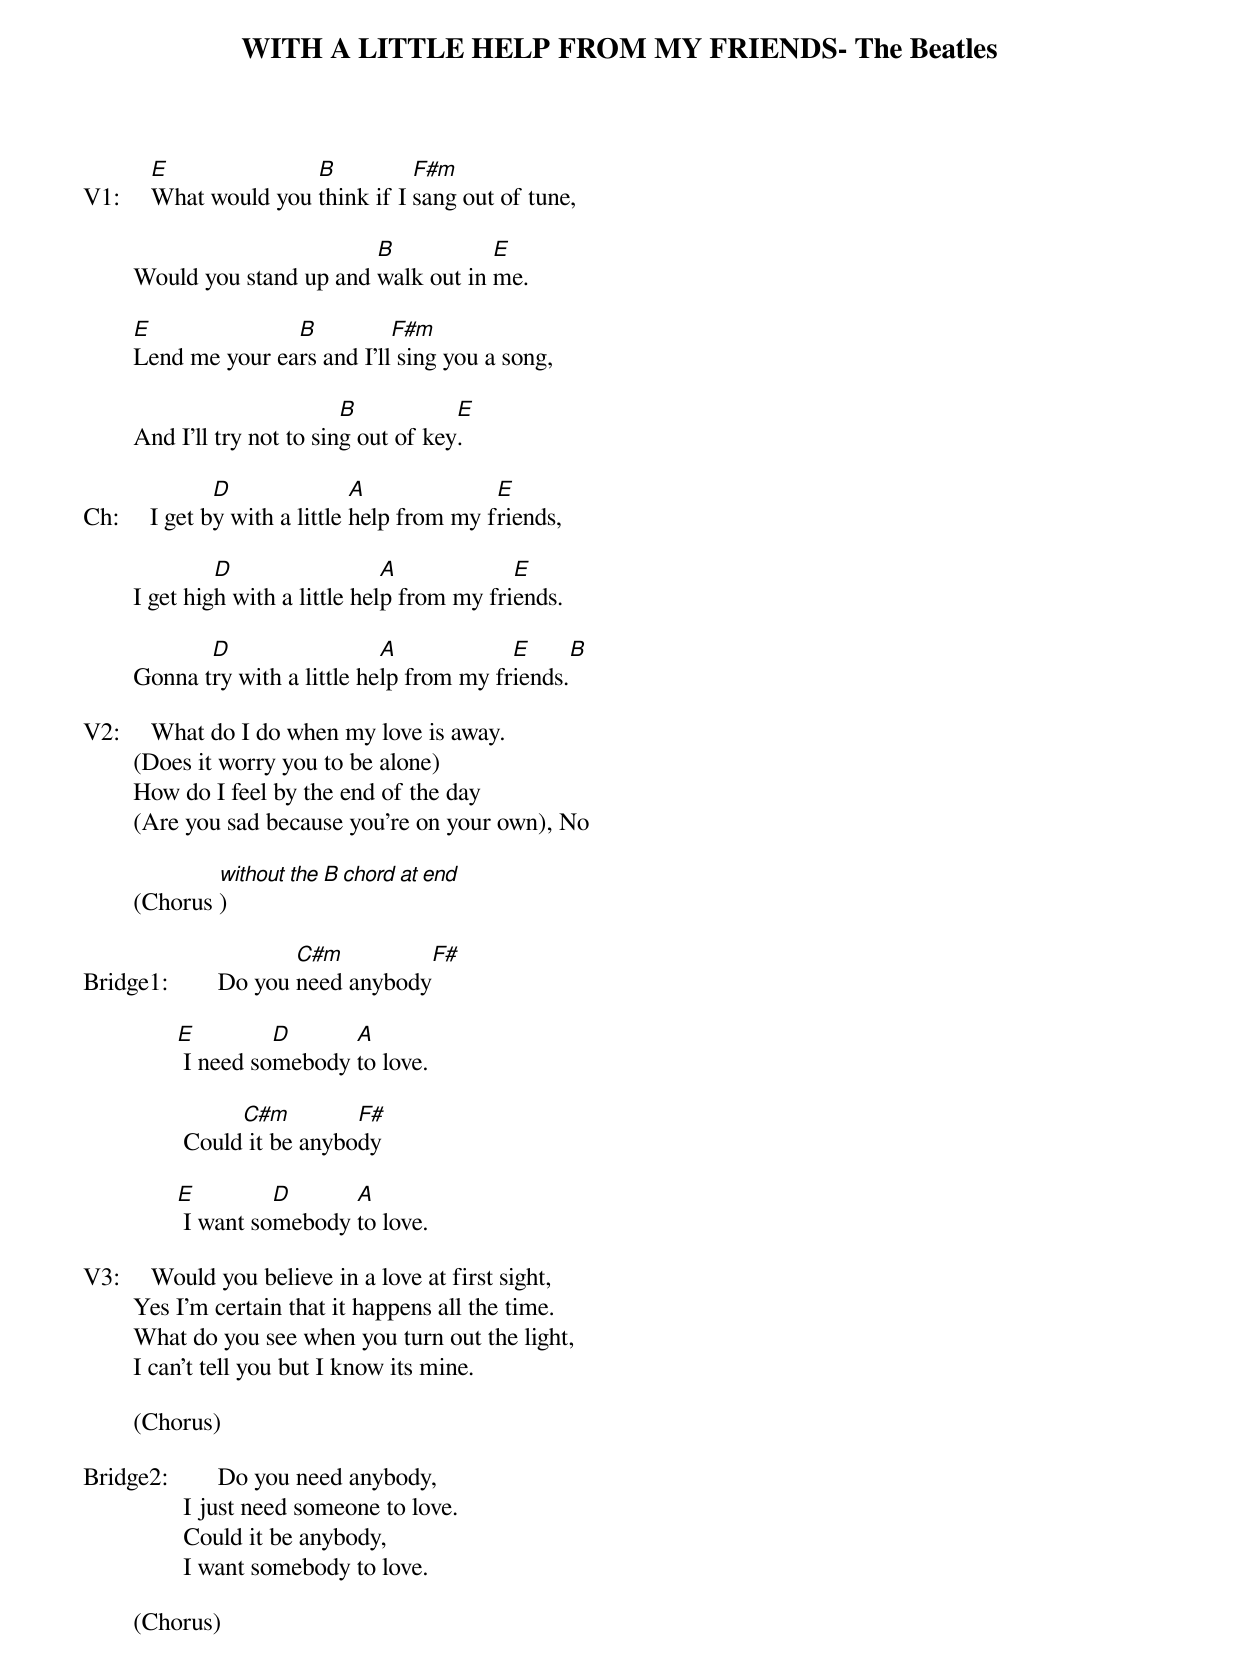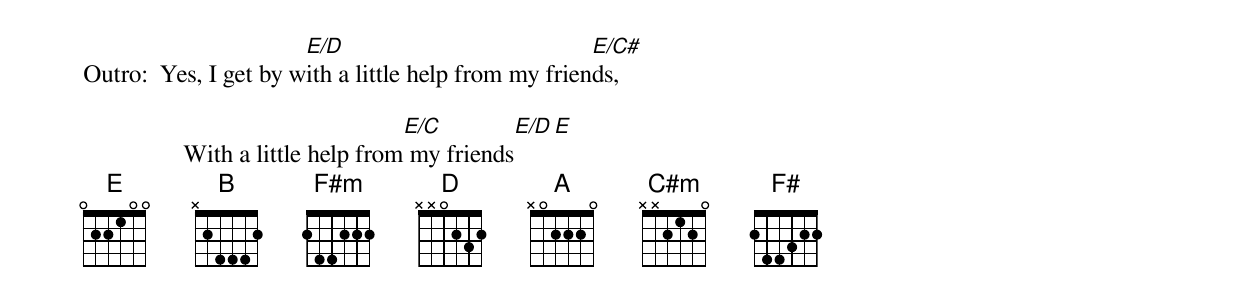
WITH A LITTLE HELP FROM MY FRIENDS- The Beatles


	E              B          F#m
V1:	What would you think if I sang out of tune,

	                       B           E
	Would you stand up and walk out in me.

	E              B          F#m
	Lend me your ears and I'll sing you a song,

	                       B           E
	And I'll try not to sing out of key.

	       D               A             E
Ch:	I get by with a little help from my friends,

		 D                  A            E
	I get high with a little help from my friends.

	       D                  A            E      B
	Gonna try with a little help from my friends.

V2:	What do I do when my love is away.
	(Does it worry you to be alone)
	How do I feel by the end of the day
	(Are you sad because you're on your own), No

	(Chorus [without the B chord at end])

		       C#m         F#
Bridge1:	Do you need anybody

               E         D      A
		I need somebody to love.

	             C#m         F#
		Could it be anybody

               E         D      A
		I want somebody to love.

V3:	Would you believe in a love at first sight,
	Yes I'm certain that it happens all the time.
	What do you see when you turn out the light,
	I can't tell you but I know its mine.

	(Chorus)

Bridge2:	Do you need anybody,
		I just need someone to love.
		Could it be anybody,
		I want somebody to love.

	(Chorus)


                       E/D                            E/C#
Outro:	Yes, I get by with a little help from my friends,

                                       E/C         E/D     E
		With a little help from my friends
